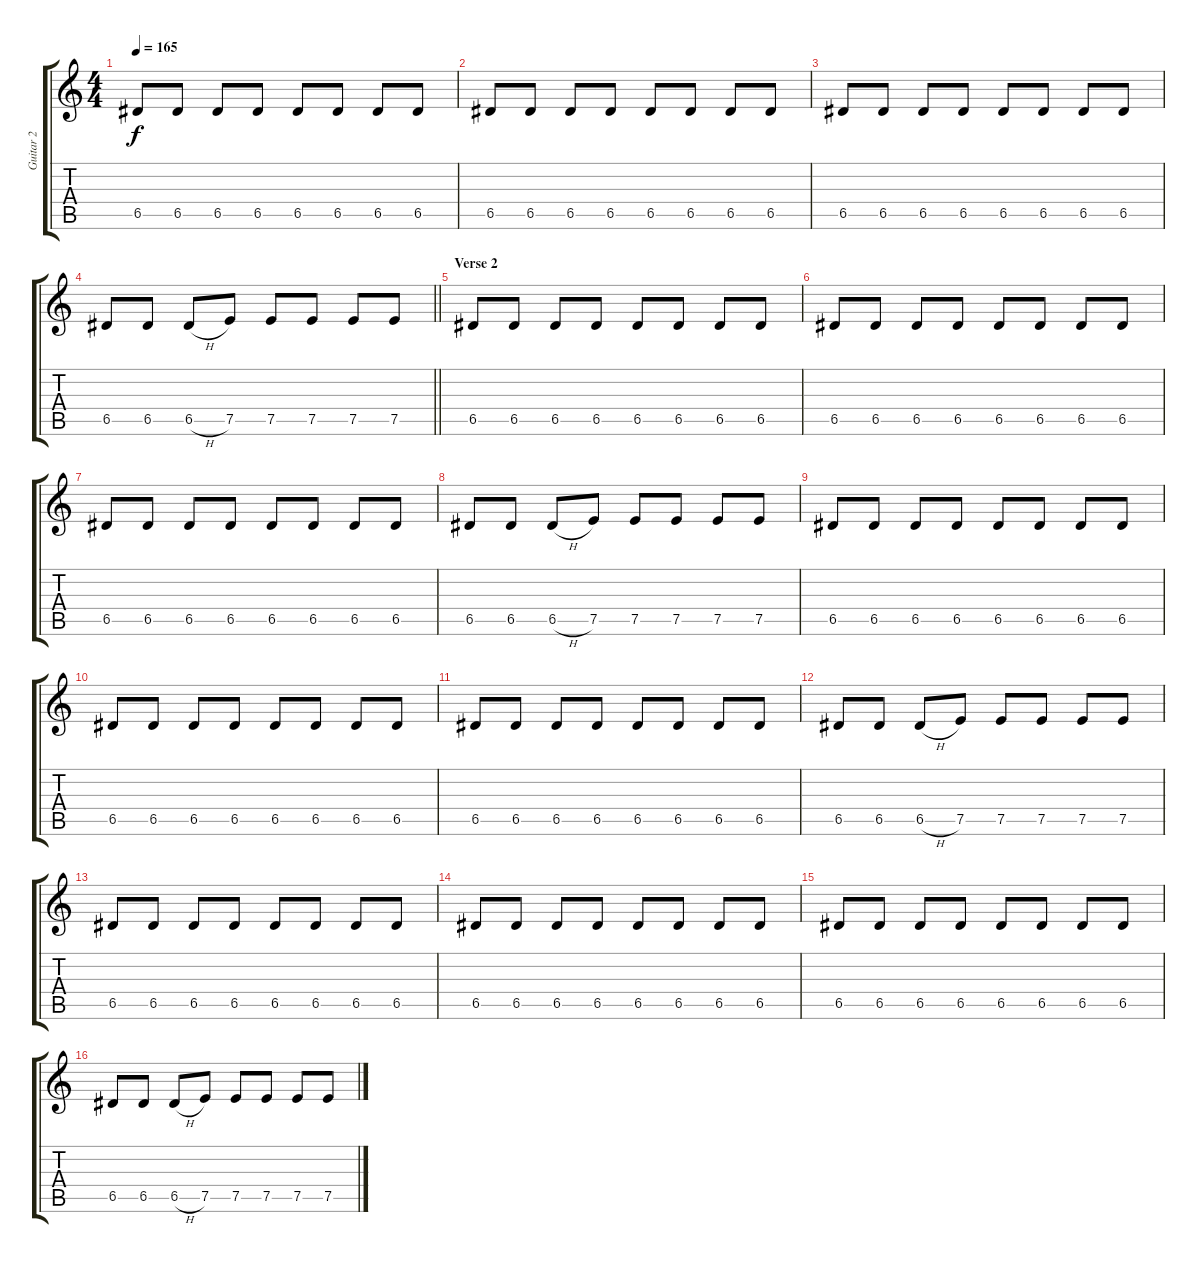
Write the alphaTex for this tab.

\track ("Guitar 2" "Guitar 2") {instrument distortionguitar}
\staff {score tabs}
\tuning (E4 B3 G3 D3 A2 E2) {hide}
\ts (4 4)
\tempo 165
\clef g2
\ks c
6.5.8{dy f} 6.5.8 6.5.8 6.5.8 6.5.8 6.5.8 6.5.8 6.5.8 |
6.5.8 6.5.8 6.5.8 6.5.8 6.5.8 6.5.8 6.5.8 6.5.8 |
6.5.8 6.5.8 6.5.8 6.5.8 6.5.8 6.5.8 6.5.8 6.5.8 |
\barLineRight lightlight
6.5.8 6.5.8 6.5{h}.8 7.5.8 7.5.8 7.5.8 7.5.8 7.5.8 |
\section ("" "Verse 2")
6.5.8 6.5.8 6.5.8 6.5.8 6.5.8 6.5.8 6.5.8 6.5.8 |
6.5.8 6.5.8 6.5.8 6.5.8 6.5.8 6.5.8 6.5.8 6.5.8 |
6.5.8 6.5.8 6.5.8 6.5.8 6.5.8 6.5.8 6.5.8 6.5.8 |
6.5.8 6.5.8 6.5{h}.8 7.5.8 7.5.8 7.5.8 7.5.8 7.5.8 |
6.5.8 6.5.8 6.5.8 6.5.8 6.5.8 6.5.8 6.5.8 6.5.8 |
6.5.8 6.5.8 6.5.8 6.5.8 6.5.8 6.5.8 6.5.8 6.5.8 |
6.5.8 6.5.8 6.5.8 6.5.8 6.5.8 6.5.8 6.5.8 6.5.8 |
6.5.8 6.5.8 6.5{h}.8 7.5.8 7.5.8 7.5.8 7.5.8 7.5.8 |
6.5.8 6.5.8 6.5.8 6.5.8 6.5.8 6.5.8 6.5.8 6.5.8 |
6.5.8 6.5.8 6.5.8 6.5.8 6.5.8 6.5.8 6.5.8 6.5.8 |
6.5.8 6.5.8 6.5.8 6.5.8 6.5.8 6.5.8 6.5.8 6.5.8 |
6.5.8 6.5.8 6.5{h}.8 7.5.8 7.5.8 7.5.8 7.5.8 7.5.8
